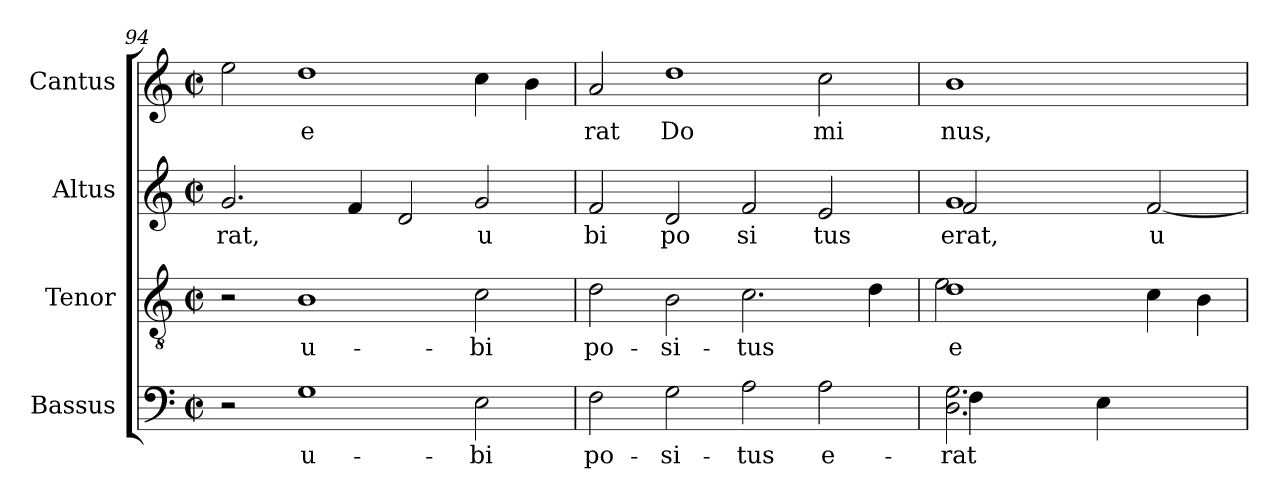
**kern	**text	**kern	**text	**kern	**text	**kern	**text
*part4	*part4	*part3	*part3	*part2	*part2	*part1	*part1
*staff4	*staff4	*staff3	*staff3	*staff2	*staff2	*staff1	*staff1
*I"Bassus	*	*I"Tenor	*	*I"Altus	*	*I"Cantus	*
*clefF4	*	*clefGv2	*	*clefG2	*	*clefG2	*
*k[]	*	*k[]	*	*k[]	*	*k[]	*
*C:	*	*C:	*	*C:	*	*C:	*
*M2/2	*	*M2/2	*	*M2/2	*	*M2/2	*
*met(c|)	*	*met(c|)	*	*met(c|)	*	*met(c|)	*
=94	=94	=94	=94	=94	=94	=94	=94
!	!	!	!	!	!LO:LY:b:cj	!	!LO:LY:b:cj
2r	.	2r	.	2.g/	rat,	2ee\	.
!	!LO:LY:b:cj	!	!LO:LY:b:cj	!	!	!	!LO:LY:b:cj
1G	u-	1B	u-	.	.	1dd	e
!	!	!	!	!	!LO:LY:b:cj	!	!
.	.	.	.	4f/	.	.	.
!	!	!	!	!	!LO:LY:b:cj	!	!
.	.	.	.	2d/	.	.	.
!	!LO:LY:b:cj	!	!LO:LY:b:cj	!	!LO:LY:b:cj	!	!LO:LY:b:cj
2E\	-bi	2c\	-bi	2g/	u	4cc\	.
!	!	!	!	!	!	!	!LO:LY:b:cj
.	.	.	.	.	.	4b\	.
=95	=95	=95	=95	=95	=95	=95	=95
!	!LO:LY:b:cj	!	!LO:LY:b:cj	!	!LO:LY:b:cj	!	!LO:LY:b:cj
2F\	po-	2d\	po-	2f/	bi	2a/	rat
!	!LO:LY:b:cj	!	!LO:LY:b:cj	!	!LO:LY:b:cj	!	!LO:LY:b:cj
2G\	-si-	2B\	-si-	2d/	po	1dd	Do
!	!LO:LY:b:cj	!	!LO:LY:b:cj	!	!LO:LY:b:cj	!	!
2A\	-tus	2.c\	-tus	2f/	si	.	.
!	!LO:LY:b:cj	!	!	!	!LO:LY:b:cj	!	!LO:LY:b:cj
2A\	e-	.	.	2e/	tus	2cc\	mi
!	!	!	!LO:LY:b:cj	!	!	!	!
.	.	4d\	.	.	.	.	.
=96	=96	=96	=96	=96	=96	=96	=96
*^	*	*	*	*	*	*	*
!	!	!LO:LY:b:cj	!	!LO:LY:b:cj	!	!LO:LY:b:cj	!	!LO:LY:b:cj
*	*	*	*^	*	*^	*	*	*
2.G\ 2.D\	4F\	-rat	1d	2e\	e-	1g	2f/	erat,	1b	nus,
.	2ryy	.	.	.	.	.	.	.	.	.
.	.	.	.	1ryy	.	.	1ryy	.	.	.
!	!	!LO:LY:b:cj	!	!	!	!	!	!	!	!
4E\	2.ryy	.	.	.	.	.	.	.	.	.
!	!	!	!	!	!LO:LY:b:cj	!	!	!LO:LY:b:cj	!	!
2ryy	.	.	4c\	.	--	[<2f/	.	u	2ryy	.
!	!	!	!	!	!LO:LY:b:cj	!	!	!	!	!
.	.	.	4B\	.	--	.	.	.	.	.
*v	*v	*	*	*	*	*v	*v	*	*	*
*	*	*v	*v	*	*	*	*	*
=	=	=	=	=	=	=	=
*-	*-	*-	*-	*-	*-	*-	*-
